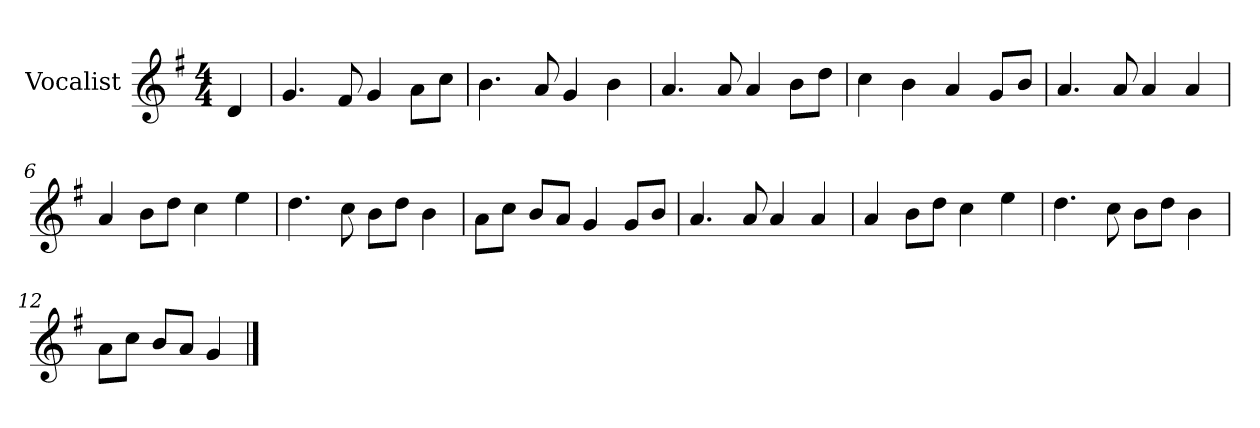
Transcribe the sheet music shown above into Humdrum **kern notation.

**kern
*part1
*staff1
*I"Vocalist
*k[f#]
*G:
*M4/4
=
4d
=1
4.g
8f#
4g
8aL
8ccJ
=2
4.b
8a
4g
4b
=3
4.a
8a
4a
8bL
8ddJ
=4
4cc
4b
4a
8gL
8bJ
=5
4.a
8a
4a
4a
=6
4a
8bL
8ddJ
4cc
4ee
=7
4.dd
8cc
8bL
8ddJ
4b
=8
8aL
8ccJ
8bL
8aJ
4g
8gL
8bJ
=9
4.a
8a
4a
4a
=10
4a
8bL
8ddJ
4cc
4ee
=11
4.dd
8cc
8bL
8ddJ
4b
=12
8aL
8ccJ
8bL
8aJ
4g
==
*-
